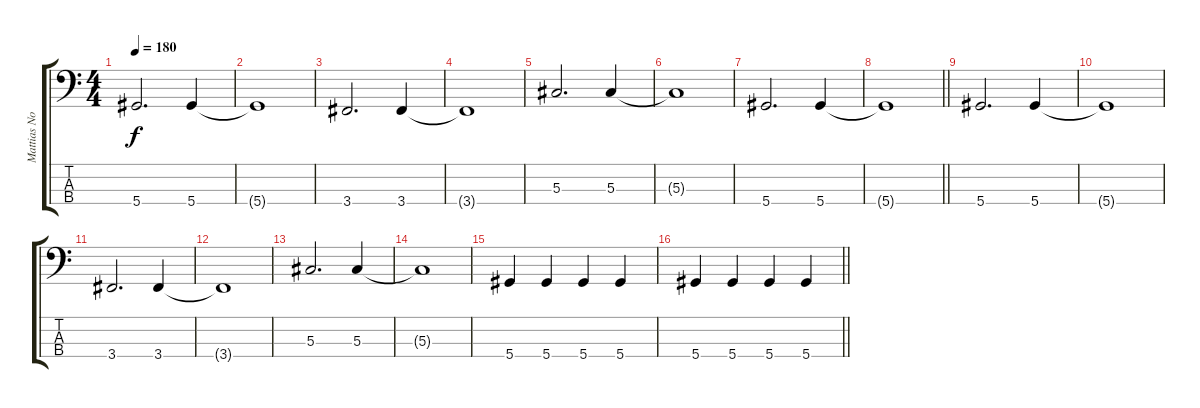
\track ("Mattias Norrman" "Mattias No") {instrument electricbasspick}
\staff {score tabs}
\tuning (Gb2 Db2 Ab1 Eb1) {hide}
\ts (4 4)
\tempo 180
\clef f4
\ks c
5.4.2{d dy f} 5.4.4 |
5.4{t}.1 |
3.4.2{d} 3.4.4 |
3.4{t}.1 |
5.3.2{d} 5.3.4 |
5.3{t}.1 |
5.4.2{d} 5.4.4 |
\barLineRight lightlight
5.4{t}.1 |
5.4.2{d} 5.4.4 |
5.4{t}.1 |
3.4.2{d} 3.4.4 |
3.4{t}.1 |
5.3.2{d} 5.3.4 |
5.3{t}.1 |
5.4.4 5.4.4 5.4.4 5.4.4 |
\barLineRight lightlight
5.4.4 5.4.4 5.4.4 5.4.4
